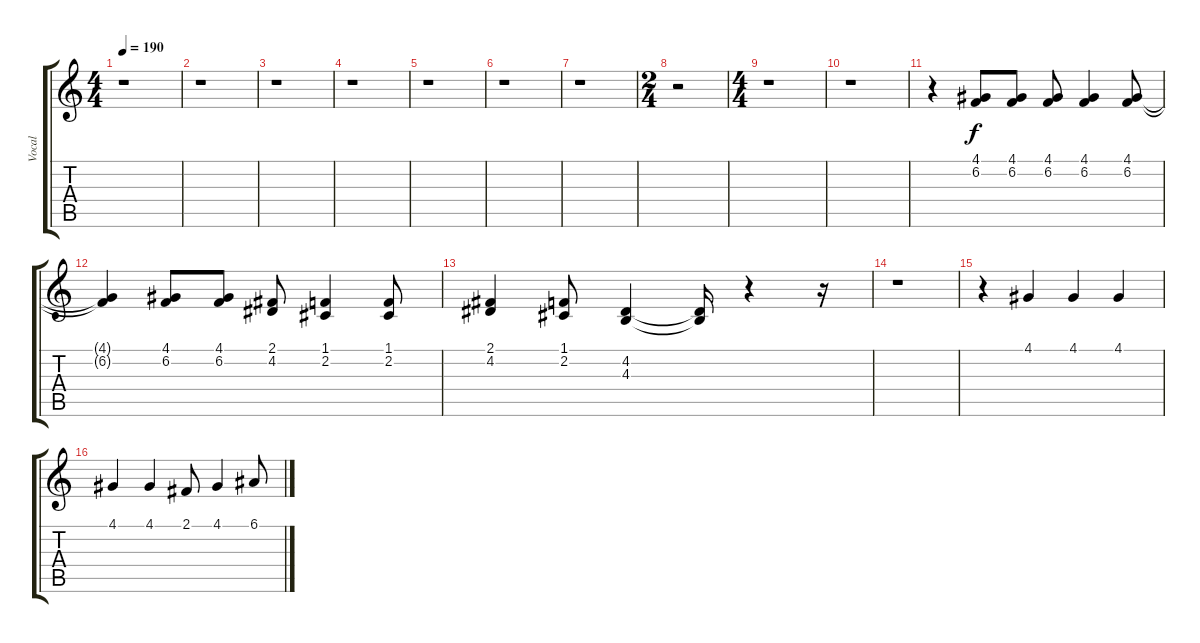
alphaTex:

\track ("Vocal" "Vocal") {instrument tenorsax}
\staff {score tabs}
\tuning (E4 B3 G3 D3 A2 D2) {hide}
\ts (4 4)
\tempo 190
\clef g2
\ks c
r.1{dy f} |
r.1 |
r.1 |
r.1 |
r.1 |
r.1 |
r.1 |
\ts (2 4)
r.2 |
\ts (4 4)
r.1 |
r.1 |
r.4 (4.1 6.2).8 (4.1 6.2).8 (4.1 6.2).8 (4.1 6.2).4 (4.1 6.2).8 |
(4.1{t} 6.2{t}).4 (4.1 6.2).8 (4.1 6.2).8 (2.1 4.2).8 (1.1 2.2).4 (1.1 2.2).8 |
(2.1 4.2).4 (1.1 2.2).8 (4.2 4.3).4 (4.2{t} 4.3{t}).16 r.4 r.16 |
r.1 |
r.4 4.1.4 4.1.4 4.1.4 |
4.1.4 4.1.4 2.1.8 4.1.4 6.1.8
